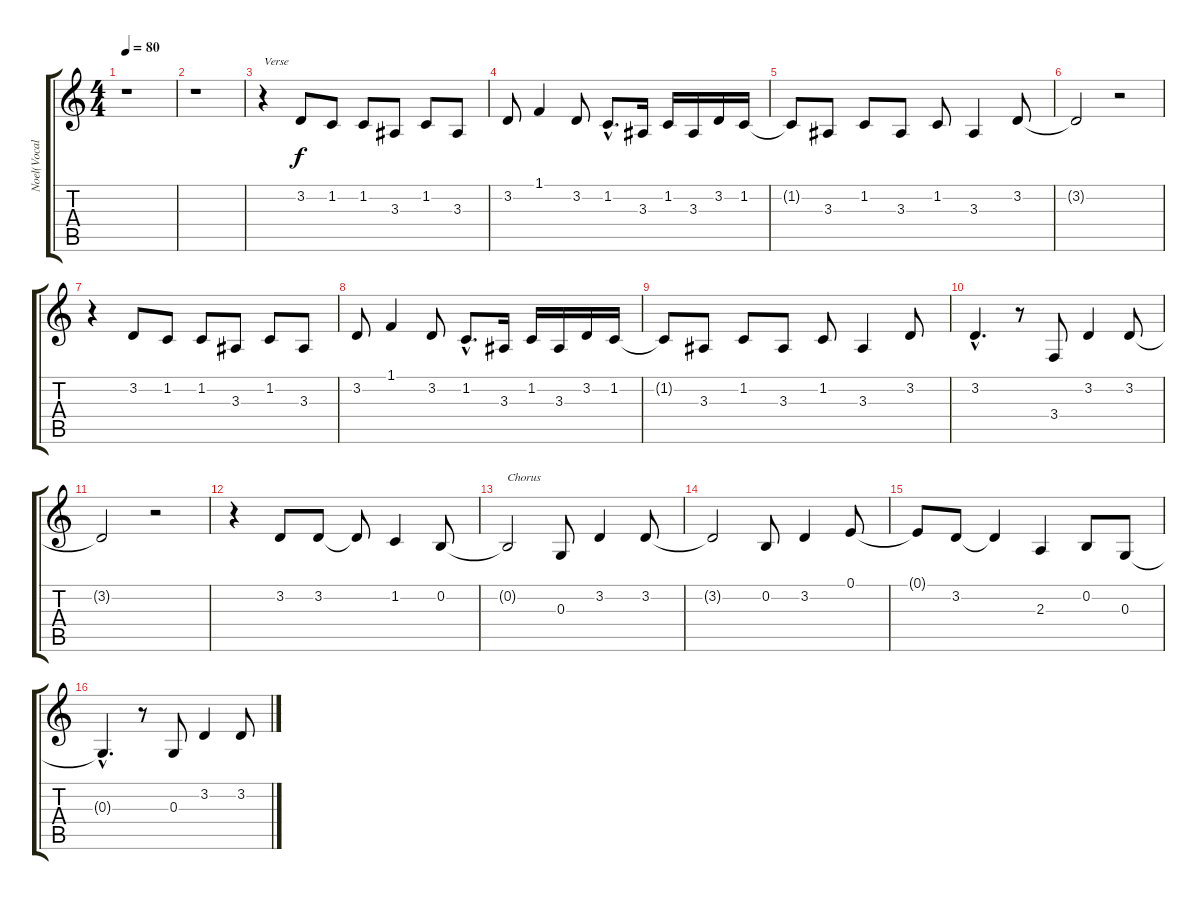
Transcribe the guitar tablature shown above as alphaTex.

\track ("Noel(Vocal)" "Noel(Vocal") {instrument oboe}
\staff {score tabs}
\tuning (E4 B3 G3 D3 A2 E2) {hide}
\ts (4 4)
\tempo 80
\clef g2
\ks c
r.1{dy f instrument oboe} |
r.1 |
r.4{txt "Verse"} 3.2.8 1.2.8 1.2.8 3.3.8 1.2.8 3.3.8 |
3.2.8 1.1.4 3.2.8 1.2{hac}.8{d} 3.3.16 1.2.16 3.3.16 3.2.16 1.2.16 |
1.2{t}.8 3.3.8 1.2.8 3.3.8 1.2.8 3.3.4 3.2.8 |
3.2{t}.2 r.2 |
r.4 3.2.8 1.2.8 1.2.8 3.3.8 1.2.8 3.3.8 |
3.2.8 1.1.4 3.2.8 1.2{hac}.8{d} 3.3.16 1.2.16 3.3.16 3.2.16 1.2.16 |
1.2{t}.8 3.3.8 1.2.8 3.3.8 1.2.8 3.3.4 3.2.8 |
3.2{hac}.4{d} r.8 3.4.8 3.2.4 3.2.8 |
3.2{t}.2 r.2 |
r.4 3.2.8 3.2.8 3.2{t}.8 1.2.4 0.2.8 |
0.2{t}.2{txt "Chorus"} 0.3.8 3.2.4 3.2.8 |
3.2{t}.2 0.2.8 3.2.4 0.1.8 |
0.1{t}.8 3.2.8 3.2{t}.4 2.3.4 0.2.8 0.3.8 |
0.3{hac t}.4{d} r.8 0.3.8 3.2.4 3.2.8
